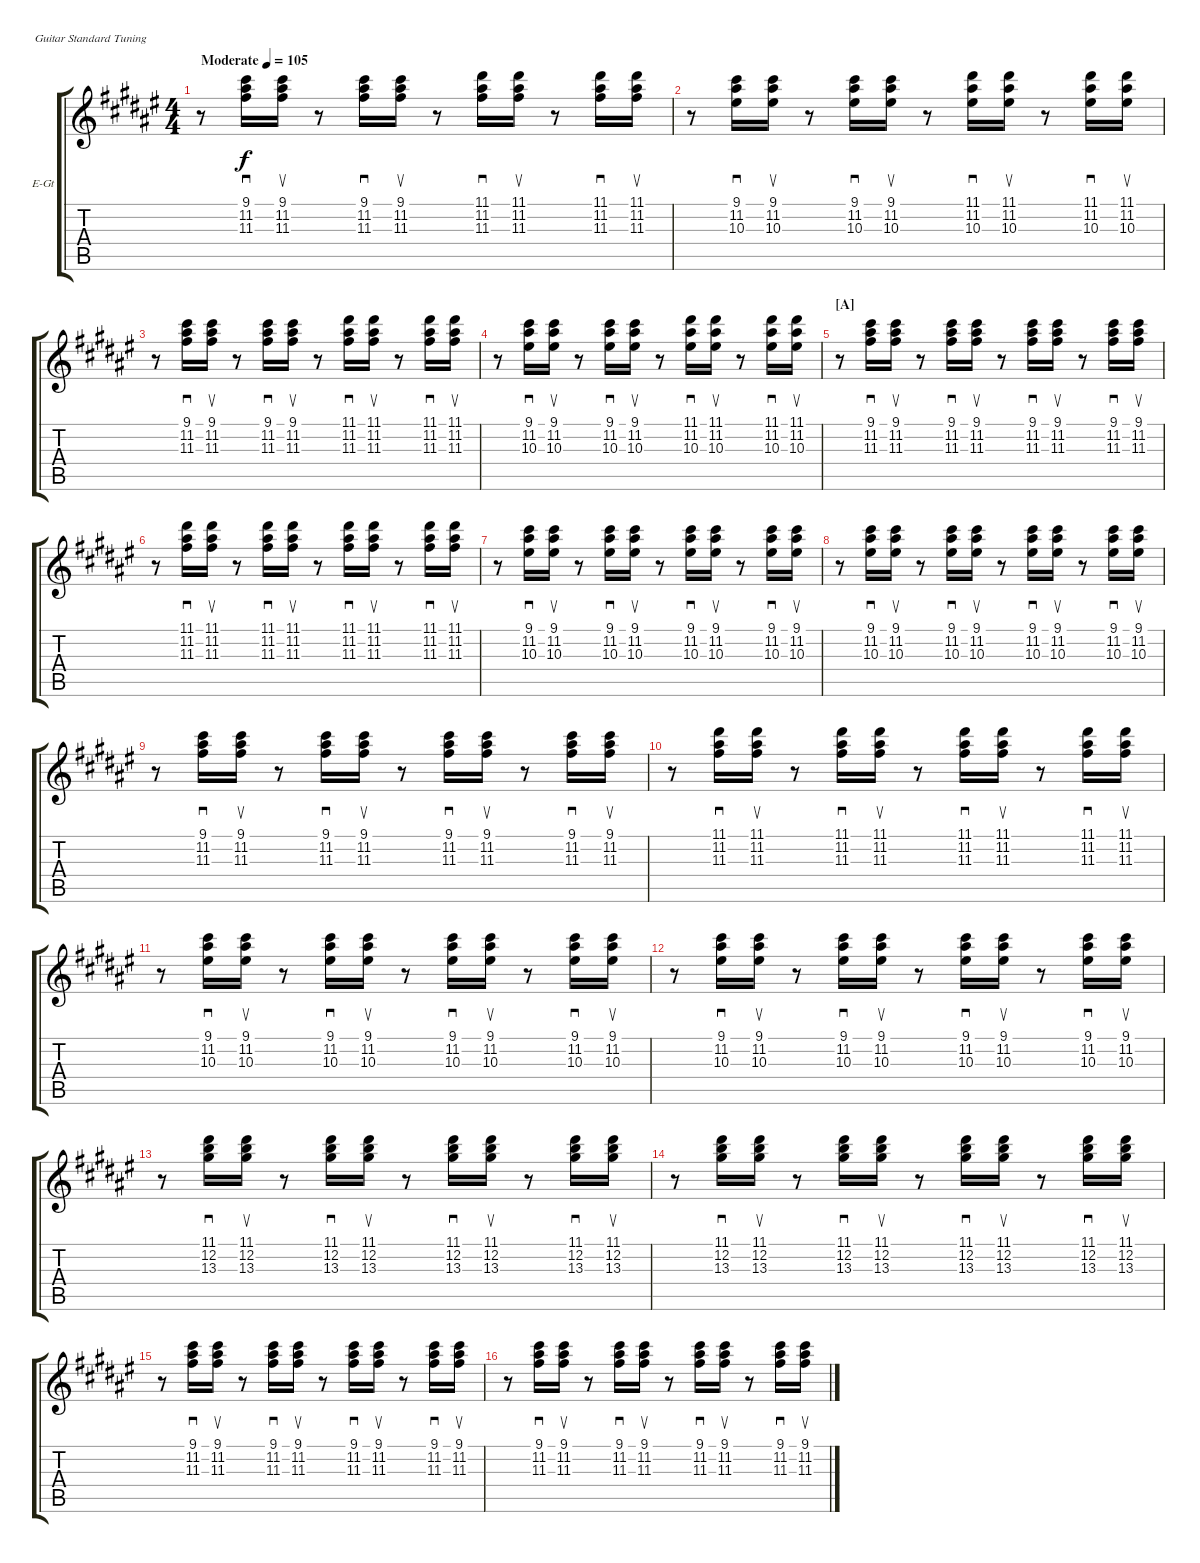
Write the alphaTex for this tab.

\bracketExtendMode groupsimilarinstruments
\firstSystemTrackNameOrientation horizontal
\otherSystemsTrackNameOrientation horizontal
\track ("Nick Valensi" "E-Gt") {instrument overdrivenguitar}
\staff {score tabs}
\tuning (E4 B3 G3 D3 A2 E2)
\ts (4 4)
\beaming (8 2 2 2 2)
\tempo (105 "Moderate")
\clef g2
\ks f#
r.8{dy f instrument overdrivenguitar} (9.1 11.2 11.3).16{sd} (9.1 11.2 11.3).16{su} r.8 (9.1 11.2 11.3).16{sd} (9.1 11.2 11.3).16{su} r.8 (11.1 11.2 11.3).16{sd} (11.1 11.2 11.3).16{su} r.8 (11.1 11.2 11.3).16{sd} (11.1 11.2 11.3).16{su} |
r.8 (9.1 11.2 10.3).16{sd} (9.1 11.2 10.3).16{su} r.8 (9.1 11.2 10.3).16{sd} (9.1 11.2 10.3).16{su} r.8 (11.1 11.2 10.3).16{sd} (11.1 11.2 10.3).16{su} r.8 (11.1 11.2 10.3).16{sd} (11.1 11.2 10.3).16{su} |
r.8 (9.1 11.2 11.3).16{sd} (9.1 11.2 11.3).16{su} r.8 (9.1 11.2 11.3).16{sd} (9.1 11.2 11.3).16{su} r.8 (11.1 11.2 11.3).16{sd} (11.1 11.2 11.3).16{su} r.8 (11.1 11.2 11.3).16{sd} (11.1 11.2 11.3).16{su} |
r.8 (9.1 11.2 10.3).16{sd} (9.1 11.2 10.3).16{su} r.8 (9.1 11.2 10.3).16{sd} (9.1 11.2 10.3).16{su} r.8 (11.1 11.2 10.3).16{sd} (11.1 11.2 10.3).16{su} r.8 (11.1 11.2 10.3).16{sd} (11.1 11.2 10.3).16{su} |
\section ("A" "")
r.8 (9.1 11.2 11.3).16{sd} (9.1 11.2 11.3).16{su} r.8 (9.1 11.2 11.3).16{sd} (9.1 11.2 11.3).16{su} r.8 (9.1 11.2 11.3).16{sd} (9.1 11.2 11.3).16{su} r.8 (9.1 11.2 11.3).16{sd} (9.1 11.2 11.3).16{su} |
r.8 (11.1 11.2 11.3).16{sd} (11.1 11.2 11.3).16{su} r.8 (11.1 11.2 11.3).16{sd} (11.1 11.2 11.3).16{su} r.8 (11.1 11.2 11.3).16{sd} (11.1 11.2 11.3).16{su} r.8 (11.1 11.2 11.3).16{sd} (11.1 11.2 11.3).16{su} |
r.8 (9.1 11.2 10.3).16{sd} (9.1 11.2 10.3).16{su} r.8 (9.1 11.2 10.3).16{sd} (9.1 11.2 10.3).16{su} r.8 (9.1 11.2 10.3).16{sd} (9.1 11.2 10.3).16{su} r.8 (9.1 11.2 10.3).16{sd} (9.1 11.2 10.3).16{su} |
r.8 (9.1 11.2 10.3).16{sd} (9.1 11.2 10.3).16{su} r.8 (9.1 11.2 10.3).16{sd} (9.1 11.2 10.3).16{su} r.8 (9.1 11.2 10.3).16{sd} (9.1 11.2 10.3).16{su} r.8 (9.1 11.2 10.3).16{sd} (9.1 11.2 10.3).16{su} |
r.8 (9.1 11.2 11.3).16{sd} (9.1 11.2 11.3).16{su} r.8 (9.1 11.2 11.3).16{sd} (9.1 11.2 11.3).16{su} r.8 (9.1 11.2 11.3).16{sd} (9.1 11.2 11.3).16{su} r.8 (9.1 11.2 11.3).16{sd} (9.1 11.2 11.3).16{su} |
r.8 (11.1 11.2 11.3).16{sd} (11.1 11.2 11.3).16{su} r.8 (11.1 11.2 11.3).16{sd} (11.1 11.2 11.3).16{su} r.8 (11.1 11.2 11.3).16{sd} (11.1 11.2 11.3).16{su} r.8 (11.1 11.2 11.3).16{sd} (11.1 11.2 11.3).16{su} |
r.8 (9.1 11.2 10.3).16{sd} (9.1 11.2 10.3).16{su} r.8 (9.1 11.2 10.3).16{sd} (9.1 11.2 10.3).16{su} r.8 (9.1 11.2 10.3).16{sd} (9.1 11.2 10.3).16{su} r.8 (9.1 11.2 10.3).16{sd} (9.1 11.2 10.3).16{su} |
r.8 (9.1 11.2 10.3).16{sd} (9.1 11.2 10.3).16{su} r.8 (9.1 11.2 10.3).16{sd} (9.1 11.2 10.3).16{su} r.8 (9.1 11.2 10.3).16{sd} (9.1 11.2 10.3).16{su} r.8 (9.1 11.2 10.3).16{sd} (9.1 11.2 10.3).16{su} |
r.8 (11.1 12.2 13.3).16{sd} (11.1 12.2 13.3).16{su} r.8 (11.1 12.2 13.3).16{sd} (11.1 12.2 13.3).16{su} r.8 (11.1 12.2 13.3).16{sd} (11.1 12.2 13.3).16{su} r.8 (11.1 12.2 13.3).16{sd} (11.1 12.2 13.3).16{su} |
r.8 (11.1 12.2 13.3).16{sd} (11.1 12.2 13.3).16{su} r.8 (11.1 12.2 13.3).16{sd} (11.1 12.2 13.3).16{su} r.8 (11.1 12.2 13.3).16{sd} (11.1 12.2 13.3).16{su} r.8 (11.1 12.2 13.3).16{sd} (11.1 12.2 13.3).16{su} |
r.8 (9.1 11.2 11.3).16{sd} (9.1 11.2 11.3).16{su} r.8 (9.1 11.2 11.3).16{sd} (9.1 11.2 11.3).16{su} r.8 (9.1 11.2 11.3).16{sd} (9.1 11.2 11.3).16{su} r.8 (9.1 11.2 11.3).16{sd} (9.1 11.2 11.3).16{su} |
r.8 (9.1 11.2 11.3).16{sd} (9.1 11.2 11.3).16{su} r.8 (9.1 11.2 11.3).16{sd} (9.1 11.2 11.3).16{su} r.8 (9.1 11.2 11.3).16{sd} (9.1 11.2 11.3).16{su} r.8 (9.1 11.2 11.3).16{sd} (9.1 11.2 11.3).16{su}
